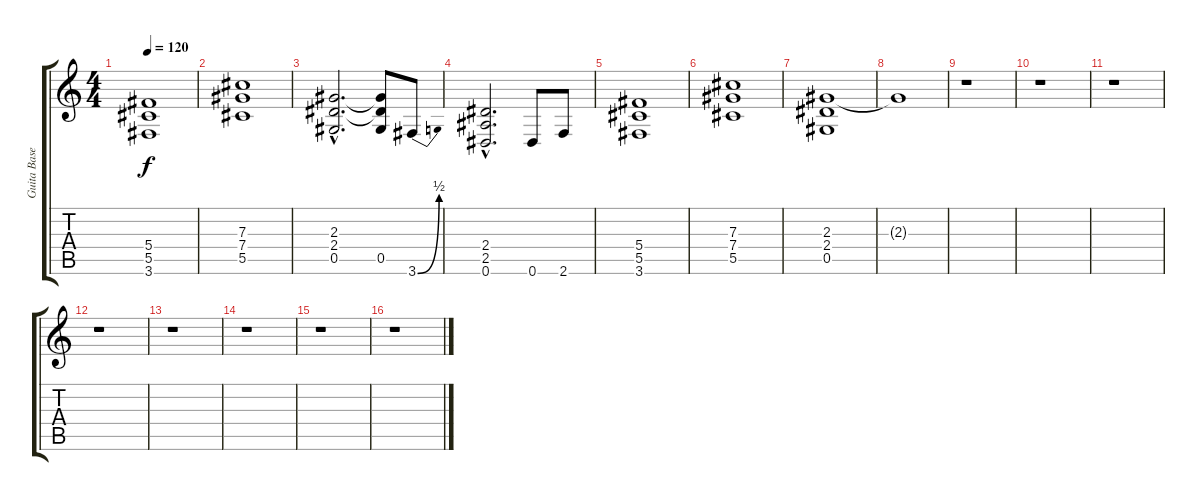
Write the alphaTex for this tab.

\track ("Guita Base" "Guita Base") {instrument distortionguitar}
\staff {score tabs}
\tuning (Eb4 Bb3 Gb3 Db3 Ab2 Eb2) {hide}
\ts (4 4)
\tempo 120
\clef g2
\ks c
(5.4 5.5 3.6).1{dy f} |
(7.3 7.4 5.5).1 |
(2.3{hac} 2.4{hac} 0.5{hac}).2{d} (2.3{t} 2.4{t} 0.5).8 3.6{be (bend 0 0 60 2)}.8 |
(2.4{hac} 2.5{hac} 0.6{hac}).2{d} 0.6.8 2.6.8 |
(5.4 5.5 3.6).1 |
(7.3 7.4 5.5).1 |
(2.3 2.4 0.5).1 |
2.3{t}.1 |
r.1 |
r.1 |
r.1 |
r.1 |
r.1 |
r.1 |
r.1 |
r.1
